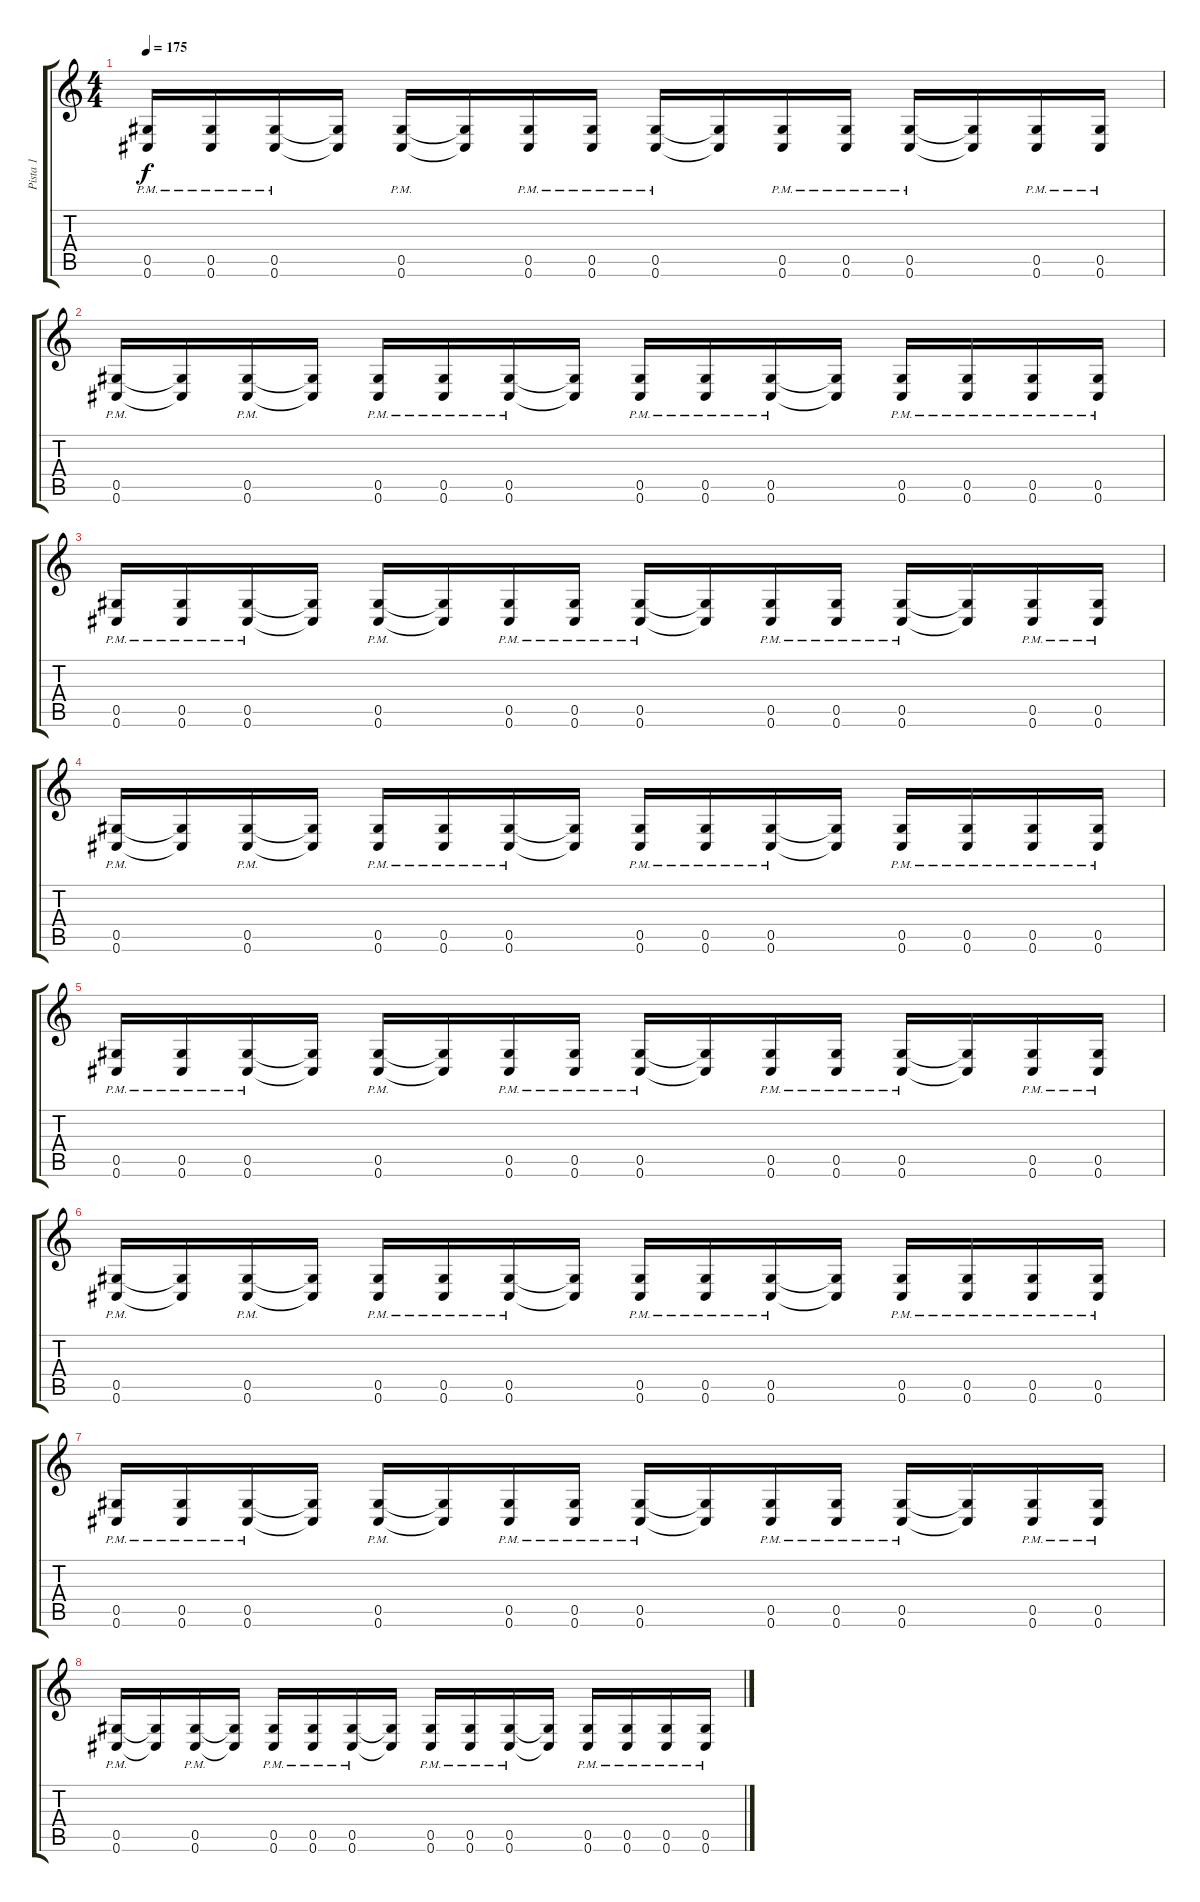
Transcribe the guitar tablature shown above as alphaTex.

\track ("Pista 1" "Pista 1") {instrument distortionguitar}
\staff {score tabs}
\tuning (Eb4 Bb3 Gb3 Db3 Ab2 Db2) {hide}
\ts (4 4)
\tempo 175
\clef g2
\ks c
(0.5{pm} 0.6{pm}).16{dy f} (0.5{pm} 0.6{pm}).16 (0.5{pm} 0.6{pm}).16 (0.5{t} 0.6{t}).16 (0.5{pm} 0.6{pm}).16 (0.5{t} 0.6{t}).16 (0.5{pm} 0.6{pm}).16 (0.5{pm} 0.6{pm}).16 (0.5{pm} 0.6{pm}).16 (0.5{t} 0.6{t}).16 (0.5{pm} 0.6{pm}).16 (0.5{pm} 0.6{pm}).16 (0.5{pm} 0.6{pm}).16 (0.5{t} 0.6{t}).16 (0.5{pm} 0.6{pm}).16 (0.5{pm} 0.6{pm}).16 |
(0.5{pm} 0.6{pm}).16 (0.5{t} 0.6{t}).16 (0.5{pm} 0.6{pm}).16 (0.5{t} 0.6{t}).16 (0.5{pm} 0.6{pm}).16 (0.5{pm} 0.6{pm}).16 (0.5{pm} 0.6{pm}).16 (0.5{t} 0.6{t}).16 (0.5{pm} 0.6{pm}).16 (0.5{pm} 0.6{pm}).16 (0.5{pm} 0.6{pm}).16 (0.5{t} 0.6{t}).16 (0.5{pm} 0.6{pm}).16 (0.5{pm} 0.6{pm}).16 (0.5{pm} 0.6{pm}).16 (0.5{pm} 0.6{pm}).16 |
(0.5{pm} 0.6{pm}).16 (0.5{pm} 0.6{pm}).16 (0.5{pm} 0.6{pm}).16 (0.5{t} 0.6{t}).16 (0.5{pm} 0.6{pm}).16 (0.5{t} 0.6{t}).16 (0.5{pm} 0.6{pm}).16 (0.5{pm} 0.6{pm}).16 (0.5{pm} 0.6{pm}).16 (0.5{t} 0.6{t}).16 (0.5{pm} 0.6{pm}).16 (0.5{pm} 0.6{pm}).16 (0.5{pm} 0.6{pm}).16 (0.5{t} 0.6{t}).16 (0.5{pm} 0.6{pm}).16 (0.5{pm} 0.6{pm}).16 |
(0.5{pm} 0.6{pm}).16 (0.5{t} 0.6{t}).16 (0.5{pm} 0.6{pm}).16 (0.5{t} 0.6{t}).16 (0.5{pm} 0.6{pm}).16 (0.5{pm} 0.6{pm}).16 (0.5{pm} 0.6{pm}).16 (0.5{t} 0.6{t}).16 (0.5{pm} 0.6{pm}).16 (0.5{pm} 0.6{pm}).16 (0.5{pm} 0.6{pm}).16 (0.5{t} 0.6{t}).16 (0.5{pm} 0.6{pm}).16 (0.5{pm} 0.6{pm}).16 (0.5{pm} 0.6{pm}).16 (0.5{pm} 0.6{pm}).16 |
(0.5{pm} 0.6{pm}).16 (0.5{pm} 0.6{pm}).16 (0.5{pm} 0.6{pm}).16 (0.5{t} 0.6{t}).16 (0.5{pm} 0.6{pm}).16 (0.5{t} 0.6{t}).16 (0.5{pm} 0.6{pm}).16 (0.5{pm} 0.6{pm}).16 (0.5{pm} 0.6{pm}).16 (0.5{t} 0.6{t}).16 (0.5{pm} 0.6{pm}).16 (0.5{pm} 0.6{pm}).16 (0.5{pm} 0.6{pm}).16 (0.5{t} 0.6{t}).16 (0.5{pm} 0.6{pm}).16 (0.5{pm} 0.6{pm}).16 |
(0.5{pm} 0.6{pm}).16 (0.5{t} 0.6{t}).16 (0.5{pm} 0.6{pm}).16 (0.5{t} 0.6{t}).16 (0.5{pm} 0.6{pm}).16 (0.5{pm} 0.6{pm}).16 (0.5{pm} 0.6{pm}).16 (0.5{t} 0.6{t}).16 (0.5{pm} 0.6{pm}).16 (0.5{pm} 0.6{pm}).16 (0.5{pm} 0.6{pm}).16 (0.5{t} 0.6{t}).16 (0.5{pm} 0.6{pm}).16 (0.5{pm} 0.6{pm}).16 (0.5{pm} 0.6{pm}).16 (0.5{pm} 0.6{pm}).16 |
(0.5{pm} 0.6{pm}).16 (0.5{pm} 0.6{pm}).16 (0.5{pm} 0.6{pm}).16 (0.5{t} 0.6{t}).16 (0.5{pm} 0.6{pm}).16 (0.5{t} 0.6{t}).16 (0.5{pm} 0.6{pm}).16 (0.5{pm} 0.6{pm}).16 (0.5{pm} 0.6{pm}).16 (0.5{t} 0.6{t}).16 (0.5{pm} 0.6{pm}).16 (0.5{pm} 0.6{pm}).16 (0.5{pm} 0.6{pm}).16 (0.5{t} 0.6{t}).16 (0.5{pm} 0.6{pm}).16 (0.5{pm} 0.6{pm}).16 |
(0.5{pm} 0.6{pm}).16 (0.5{t} 0.6{t}).16 (0.5{pm} 0.6{pm}).16 (0.5{t} 0.6{t}).16 (0.5{pm} 0.6{pm}).16 (0.5{pm} 0.6{pm}).16 (0.5{pm} 0.6{pm}).16 (0.5{t} 0.6{t}).16 (0.5{pm} 0.6{pm}).16 (0.5{pm} 0.6{pm}).16 (0.5{pm} 0.6{pm}).16 (0.5{t} 0.6{t}).16 (0.5{pm} 0.6{pm}).16 (0.5{pm} 0.6{pm}).16 (0.5{pm} 0.6{pm}).16 (0.5{pm} 0.6{pm}).16
